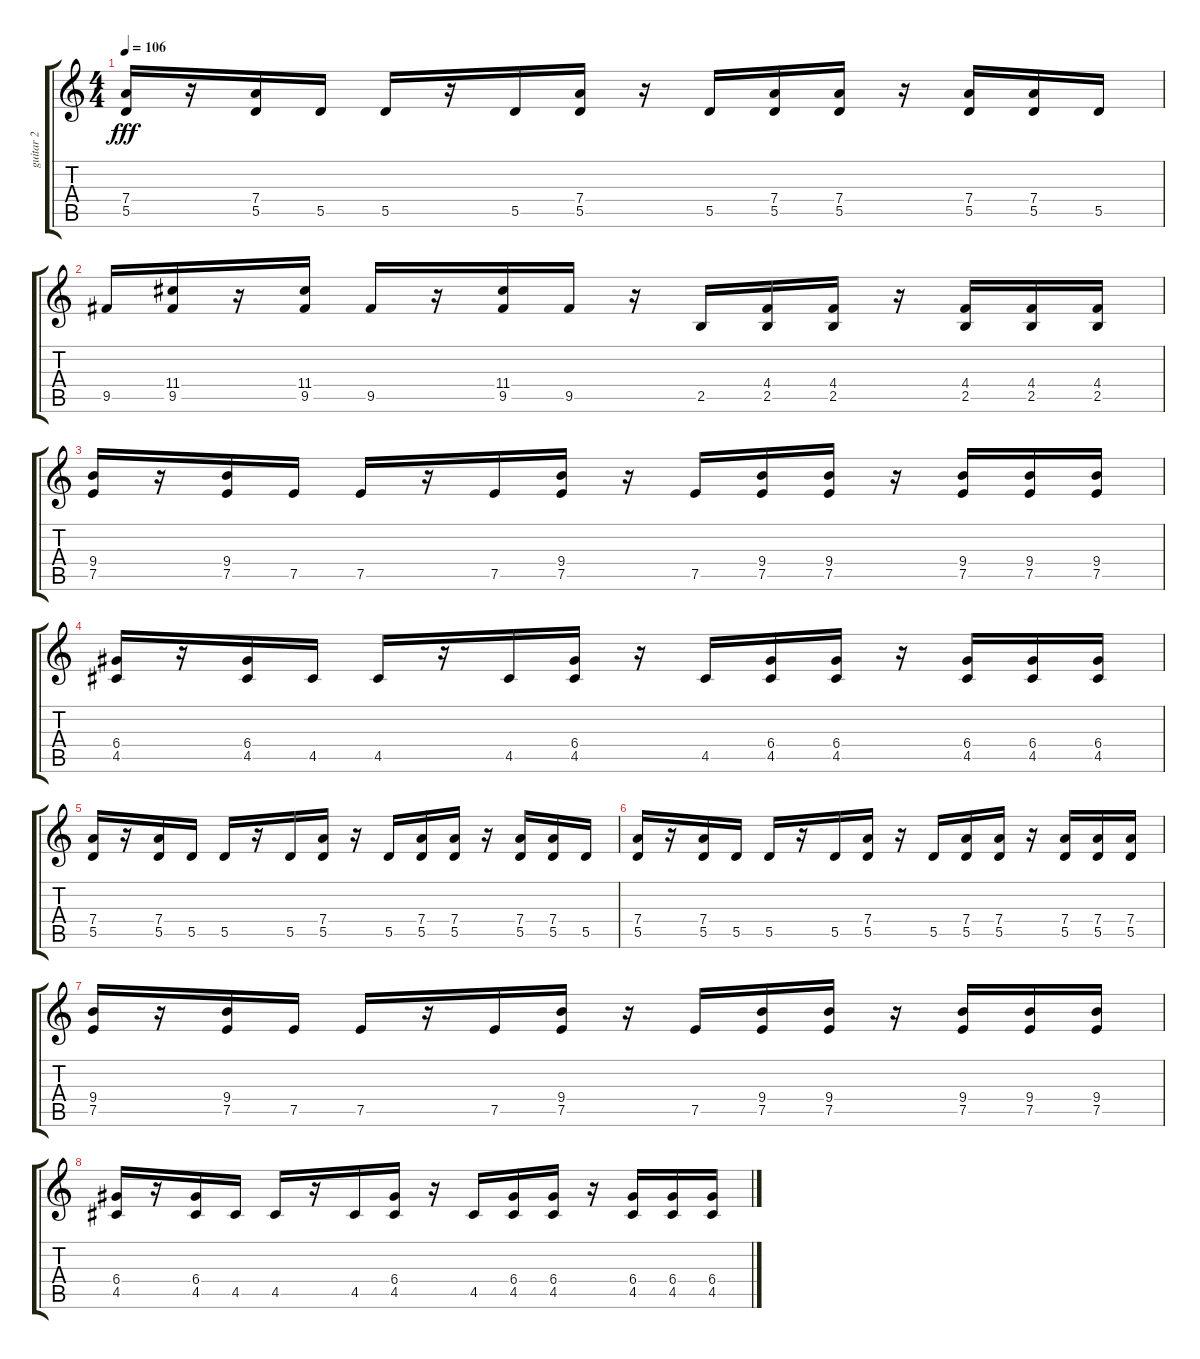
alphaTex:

\track ("guitar 2" "guitar 2") {instrument electricguitarjazz}
\staff {score tabs}
\tuning (E4 B3 G3 D3 A2 E2) {hide}
\ts (4 4)
\tempo 106
\clef g2
\ks c
(7.4 5.5).16{dy fff} r.16 (7.4 5.5).16 5.5.16 5.5.16 r.16 5.5.16 (7.4 5.5).16 r.16 5.5.16 (7.4 5.5).16 (7.4 5.5).16 r.16 (7.4 5.5).16 (7.4 5.5).16 5.5.16 |
9.5.16 (11.4 9.5).16 r.16 (11.4 9.5).16 9.5.16 r.16 (11.4 9.5).16 9.5.16 r.16 2.5.16 (4.4 2.5).16 (4.4 2.5).16 r.16 (4.4 2.5).16 (4.4 2.5).16 (4.4 2.5).16 |
(9.4 7.5).16 r.16 (9.4 7.5).16 7.5.16 7.5.16 r.16 7.5.16 (9.4 7.5).16 r.16 7.5.16 (9.4 7.5).16 (9.4 7.5).16 r.16 (9.4 7.5).16 (9.4 7.5).16 (9.4 7.5).16 |
(6.4 4.5).16 r.16 (6.4 4.5).16 4.5.16 4.5.16 r.16 4.5.16 (6.4 4.5).16 r.16 4.5.16 (6.4 4.5).16 (6.4 4.5).16 r.16 (6.4 4.5).16 (6.4 4.5).16 (6.4 4.5).16 |
(7.4 5.5).16 r.16 (7.4 5.5).16 5.5.16 5.5.16 r.16 5.5.16 (7.4 5.5).16 r.16 5.5.16 (7.4 5.5).16 (7.4 5.5).16 r.16 (7.4 5.5).16 (7.4 5.5).16 5.5.16 |
(7.4 5.5).16 r.16 (7.4 5.5).16 5.5.16 5.5.16 r.16 5.5.16 (7.4 5.5).16 r.16 5.5.16 (7.4 5.5).16 (7.4 5.5).16 r.16 (7.4 5.5).16 (7.4 5.5).16 (7.4 5.5).16 |
(9.4 7.5).16 r.16 (9.4 7.5).16 7.5.16 7.5.16 r.16 7.5.16 (9.4 7.5).16 r.16 7.5.16 (9.4 7.5).16 (9.4 7.5).16 r.16 (9.4 7.5).16 (9.4 7.5).16 (9.4 7.5).16 |
(6.4 4.5).16 r.16 (6.4 4.5).16 4.5.16 4.5.16 r.16 4.5.16 (6.4 4.5).16 r.16 4.5.16 (6.4 4.5).16 (6.4 4.5).16 r.16 (6.4 4.5).16 (6.4 4.5).16 (6.4 4.5).16
